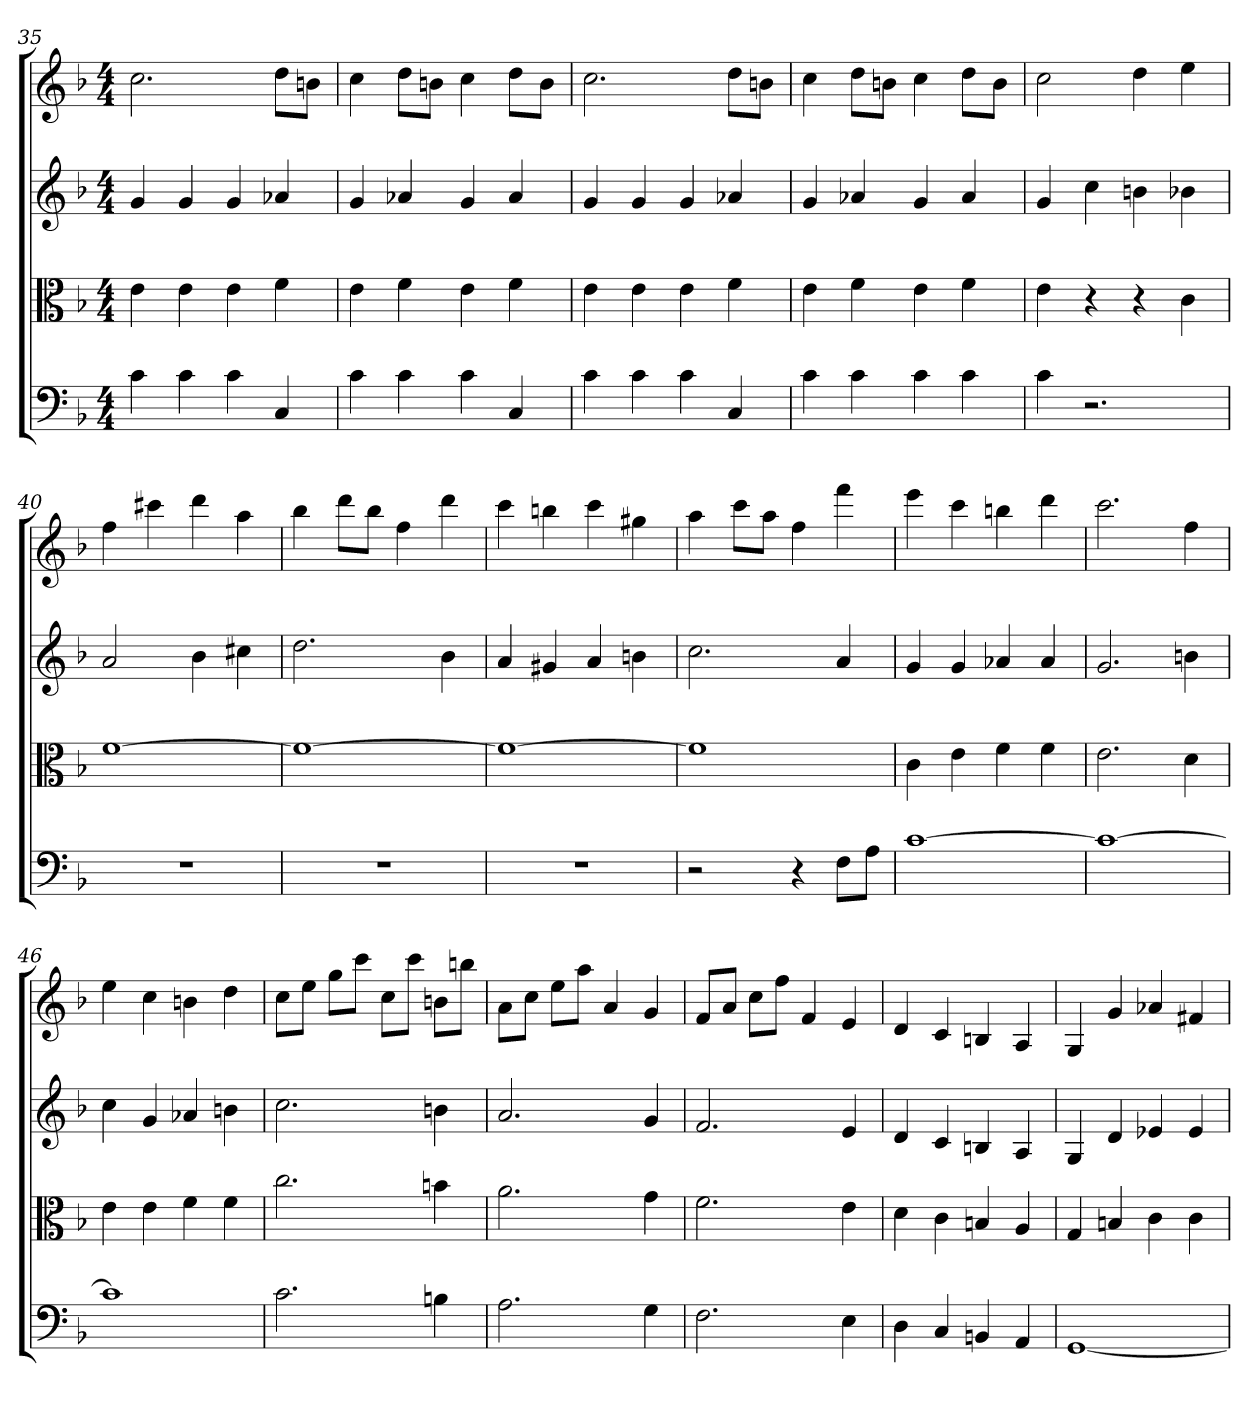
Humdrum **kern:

**kern	**kern	**kern	**kern
*part4	*part3	*part2	*part1
*staff4	*staff3	*staff2	*staff1
*clefF4	*clefC3	*	*
*k[b-]	*k[b-]	*k[b-]	*k[b-]
*F:	*F:	*F:	*F:
*M4/4	*M4/4	*M4/4	*M4/4
=35	=35	=35	=35
4c	4e	4g	2.cc
4c	4e	4g	.
4c	4e	4g	.
4C	4f	4a-X	8ddL
.	.	.	8bnJ
=36	=36	=36	=36
4c	4e	4g	4cc
4c	4f	4a-X	8ddL
.	.	.	8bnJ
4c	4e	4g	4cc
4C	4f	4a-	8ddL
.	.	.	8bJ
=37	=37	=37	=37
4c	4e	4g	2.cc
4c	4e	4g	.
4c	4e	4g	.
4C	4f	4a-X	8ddL
.	.	.	8bnJ
=38	=38	=38	=38
4c	4e	4g	4cc
4c	4f	4a-X	8ddL
.	.	.	8bnJ
4c	4e	4g	4cc
4c	4f	4a-	8ddL
.	.	.	8bJ
=39	=39	=39	=39
4c	4e	4g	2cc
2.r	4r	4cc	.
.	4r	4bn	4dd
.	4c	4b-X	4ee
=40	=40	=40	=40
1r	[1f	2a	4ff
.	.	.	4ccc#X
.	.	4b-	4ddd
.	.	4cc#X	4aa
=41	=41	=41	=41
1r	1f_	2.dd	4bb-
.	.	.	8dddL
.	.	.	8bb-J
.	.	.	4ff
.	.	4b-	4ddd
=42	=42	=42	=42
1r	1f_	4a	4ccc
.	.	4g#X	4bbn
.	.	4a	4ccc
.	.	4bn	4gg#X
=43	=43	=43	=43
2r	1f]	2.cc	4aa
.	.	.	8cccL
.	.	.	8aaJ
4r	.	.	4ff
8F\L	.	4a	4fff
8A\J	.	.	.
=44	=44	=44	=44
[1c	4c	4g	4eee
.	4e	4g	4ccc
.	4f	4a-X	4bbn
.	4f	4a-	4ddd
=45	=45	=45	=45
1c_	2.e	2.g	2.ccc
.	4d	4bn	4ff
=46	=46	=46	=46
1c]	4e	4cc	4ee
.	4e	4g	4cc
.	4f	4a-X	4bn
.	4f	4bn	4dd
=47	=47	=47	=47
2.c	2.cc	2.cc	8ccL
.	.	.	8eeJ
.	.	.	8ggL
.	.	.	8cccJ
.	.	.	8ccL
.	.	.	8cccJ
4Bn	4bn	4bn	8bnL
.	.	.	8bbnJ
=48	=48	=48	=48
2.A	2.a	2.a	8aL
.	.	.	8ccJ
.	.	.	8eeL
.	.	.	8aaJ
.	.	.	4a
4G	4g	4g	4g
=49	=49	=49	=49
2.F	2.f	2.f	8fL
.	.	.	8aJ
.	.	.	8ccL
.	.	.	8ffJ
.	.	.	4f
4E	4e	4e	4e
=50	=50	=50	=50
4D	4d	4d	4d
4C	4c	4c	4c
4BBn	4Bn	4Bn	4Bn
4AA	4A	4A	4A
=51	=51	=51	=51
[1GG	4G	4G	4G
.	4Bn	4d	4g
.	4c	4e-X	4a-X
.	4c	4e-	4f#X
=	=	=	=
*-	*-	*-	*-
